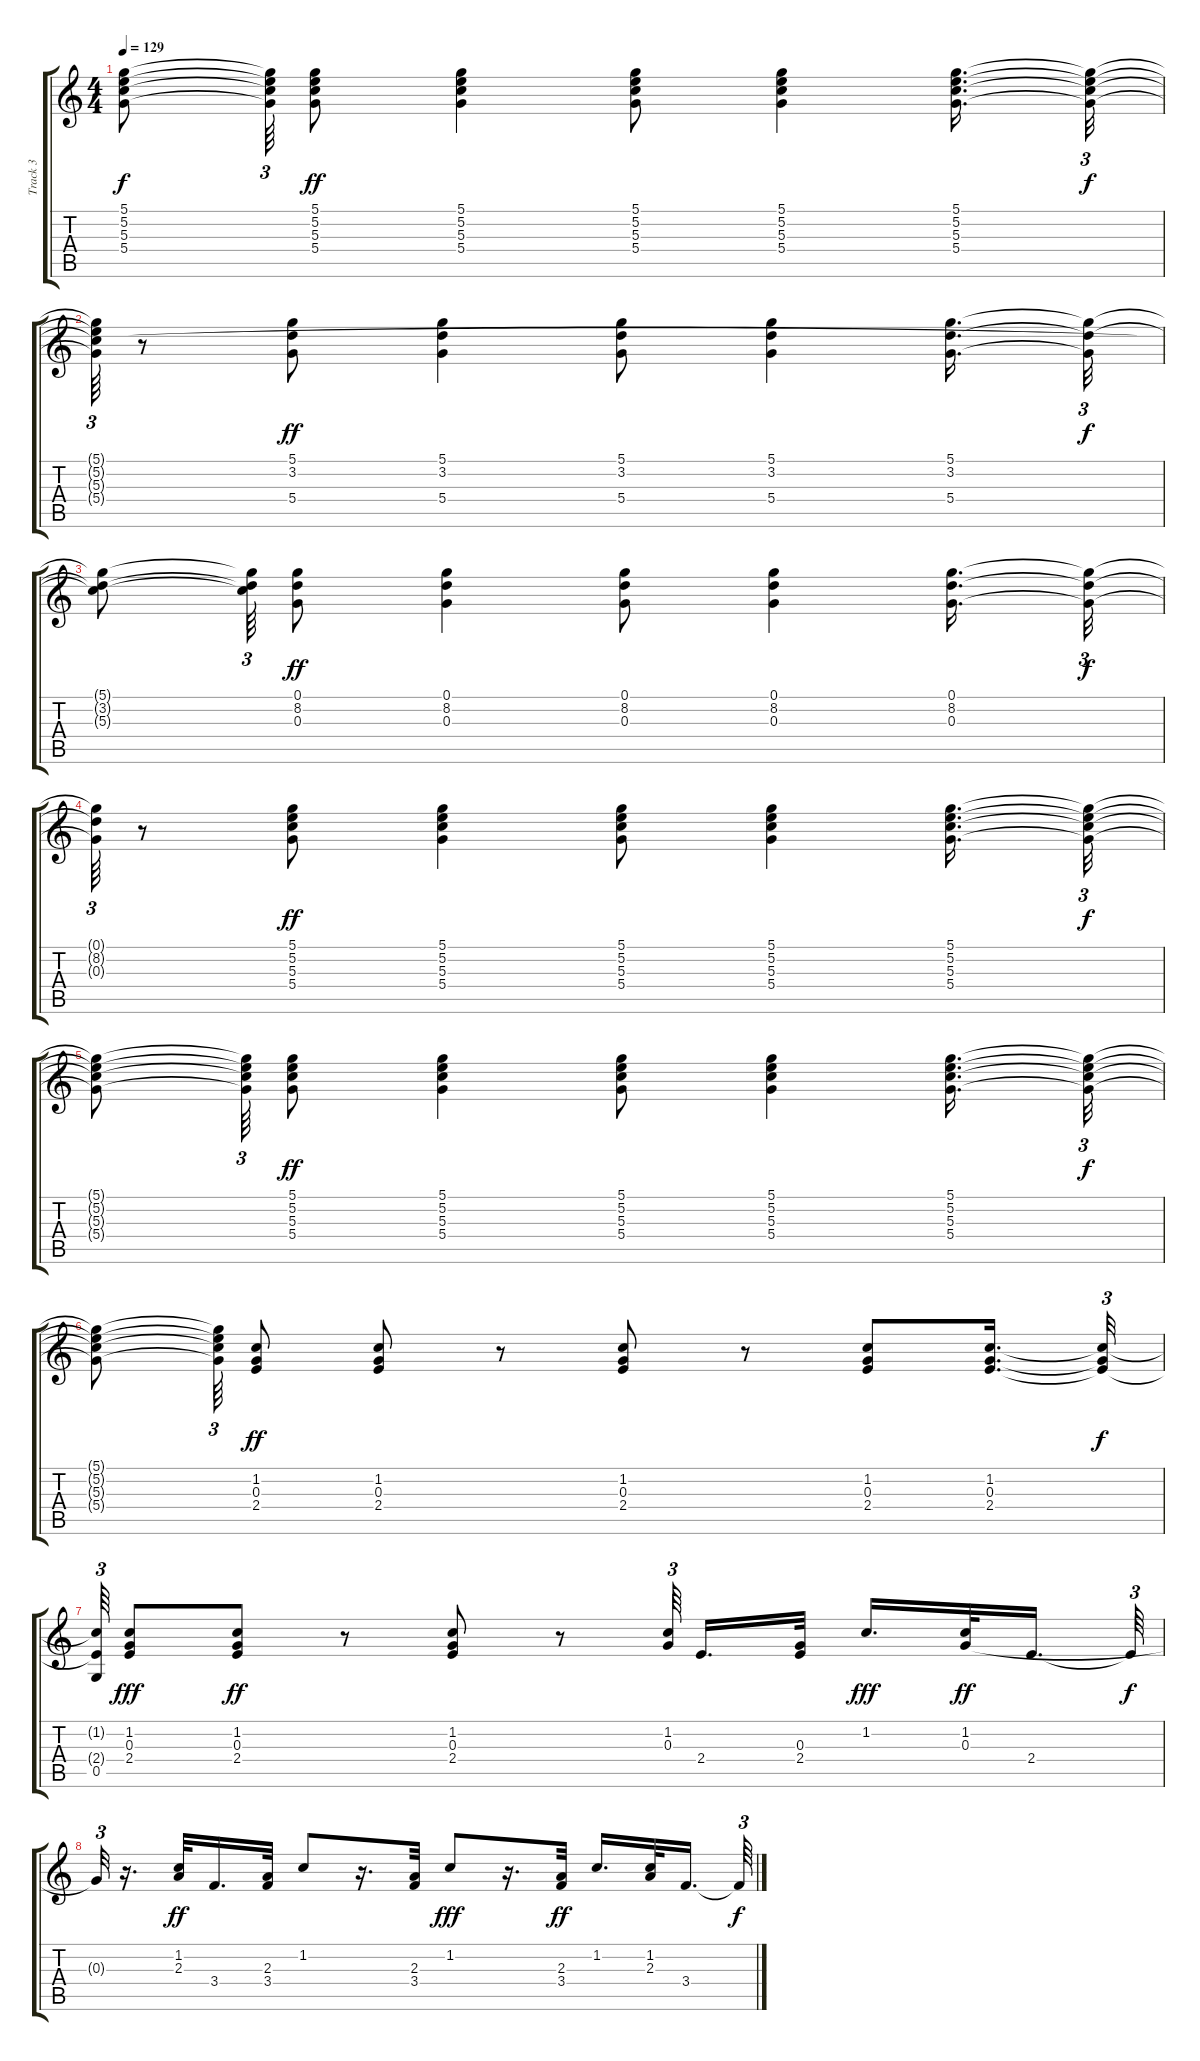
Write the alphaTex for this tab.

\track ("Track 3" "Track 3") {instrument acousticguitarsteel}
\staff {score tabs}
\tuning (D4 B3 G3 D3 G2 D2) {hide}
\ts (4 4)
\tempo 129
\clef g2
\ks c
(5.1{t} 5.2{t} 5.3{t} 5.4{t}).8{dy f} (5.1{t} 5.2{t} 5.3{t} 5.4{t}).64{tu (3 2)} (5.1 5.2 5.3 5.4).8{dy ff} (5.1 5.2 5.3 5.4).4 (5.1 5.2 5.3 5.4).8 (5.1 5.2 5.3 5.4).4 (5.1 5.2 5.3 5.4).16{d} (5.1{t} 5.2{t} 5.3{t} 5.4{t}).32{tu (3 2) dy f} |
(5.1{t} 5.2{t} 5.3{t} 5.4{t}).64{tu (3 2)} r.8 (5.1 3.2 5.4).8{dy ff} (5.1 3.2 5.4).4 (5.1 3.2 5.4).8 (5.1 3.2 5.4).4 (5.1 3.2 5.4).16{d} (5.1{t} 3.2{t} 5.4{t}).32{tu (3 2) dy f} |
(5.1{t} 3.2{t} 5.3{t}).8 (5.1{t} 3.2{t} 5.3{t}).64{tu (3 2)} (0.1 8.2 0.3).8{dy ff} (0.1 8.2 0.3).4 (0.1 8.2 0.3).8 (0.1 8.2 0.3).4 (0.1 8.2 0.3).16{d} (0.1{t} 8.2{t} 0.3{t}).32{tu (3 2) dy f} |
(0.1{t} 8.2{t} 0.3{t}).64{tu (3 2)} r.8 (5.1 5.2 5.3 5.4).8{dy ff} (5.1 5.2 5.3 5.4).4 (5.1 5.2 5.3 5.4).8 (5.1 5.2 5.3 5.4).4 (5.1 5.2 5.3 5.4).16{d} (5.1{t} 5.2{t} 5.3{t} 5.4{t}).32{tu (3 2) dy f} |
(5.1{t} 5.2{t} 5.3{t} 5.4{t}).8 (5.1{t} 5.2{t} 5.3{t} 5.4{t}).64{tu (3 2)} (5.1 5.2 5.3 5.4).8{dy ff} (5.1 5.2 5.3 5.4).4 (5.1 5.2 5.3 5.4).8 (5.1 5.2 5.3 5.4).4 (5.1 5.2 5.3 5.4).16{d} (5.1{t} 5.2{t} 5.3{t} 5.4{t}).32{tu (3 2) dy f} |
(5.1{t} 5.2{t} 5.3{t} 5.4{t}).8 (5.1{t} 5.2{t} 5.3{t} 5.4{t}).64{tu (3 2)} (1.2 0.3 2.4).8{dy ff} (1.2 0.3 2.4).8 r.8 (1.2 0.3 2.4).8 r.8 (1.2 0.3 2.4).8 (1.2 0.3 2.4).16{d} (1.2{t} 0.3{t} 2.4{t}).32{tu (3 2) dy f} |
(1.2{t} 2.4{t} 0.5).64{tu (3 2)} (1.2 0.3 2.4).8{dy fff} (1.2 0.3 2.4).8{dy ff} r.8 (1.2 0.3 2.4).8 r.8 (1.2 0.3).64{tu (3 2) beam splitsecondary} 2.4.16{d} (0.3 2.4).32 1.2.16{d dy fff} (1.2 0.3).32{dy ff} 2.4.16{d beam splitsecondary} 2.4{t}.64{tu (3 2) dy f} |
0.3{t}.32{tu (3 2)} r.16{d} (1.2 2.3).32{dy ff} 3.4.16{d} (2.3 3.4).32 1.2.8 r.16{d} (2.3 3.4).32 1.2.8{dy fff} r.16{d} (2.3 3.4).32{dy ff} 1.2.16{d} (1.2 2.3).32 3.4.16{d beam splitsecondary} 3.4{t}.64{tu (3 2) dy f}
